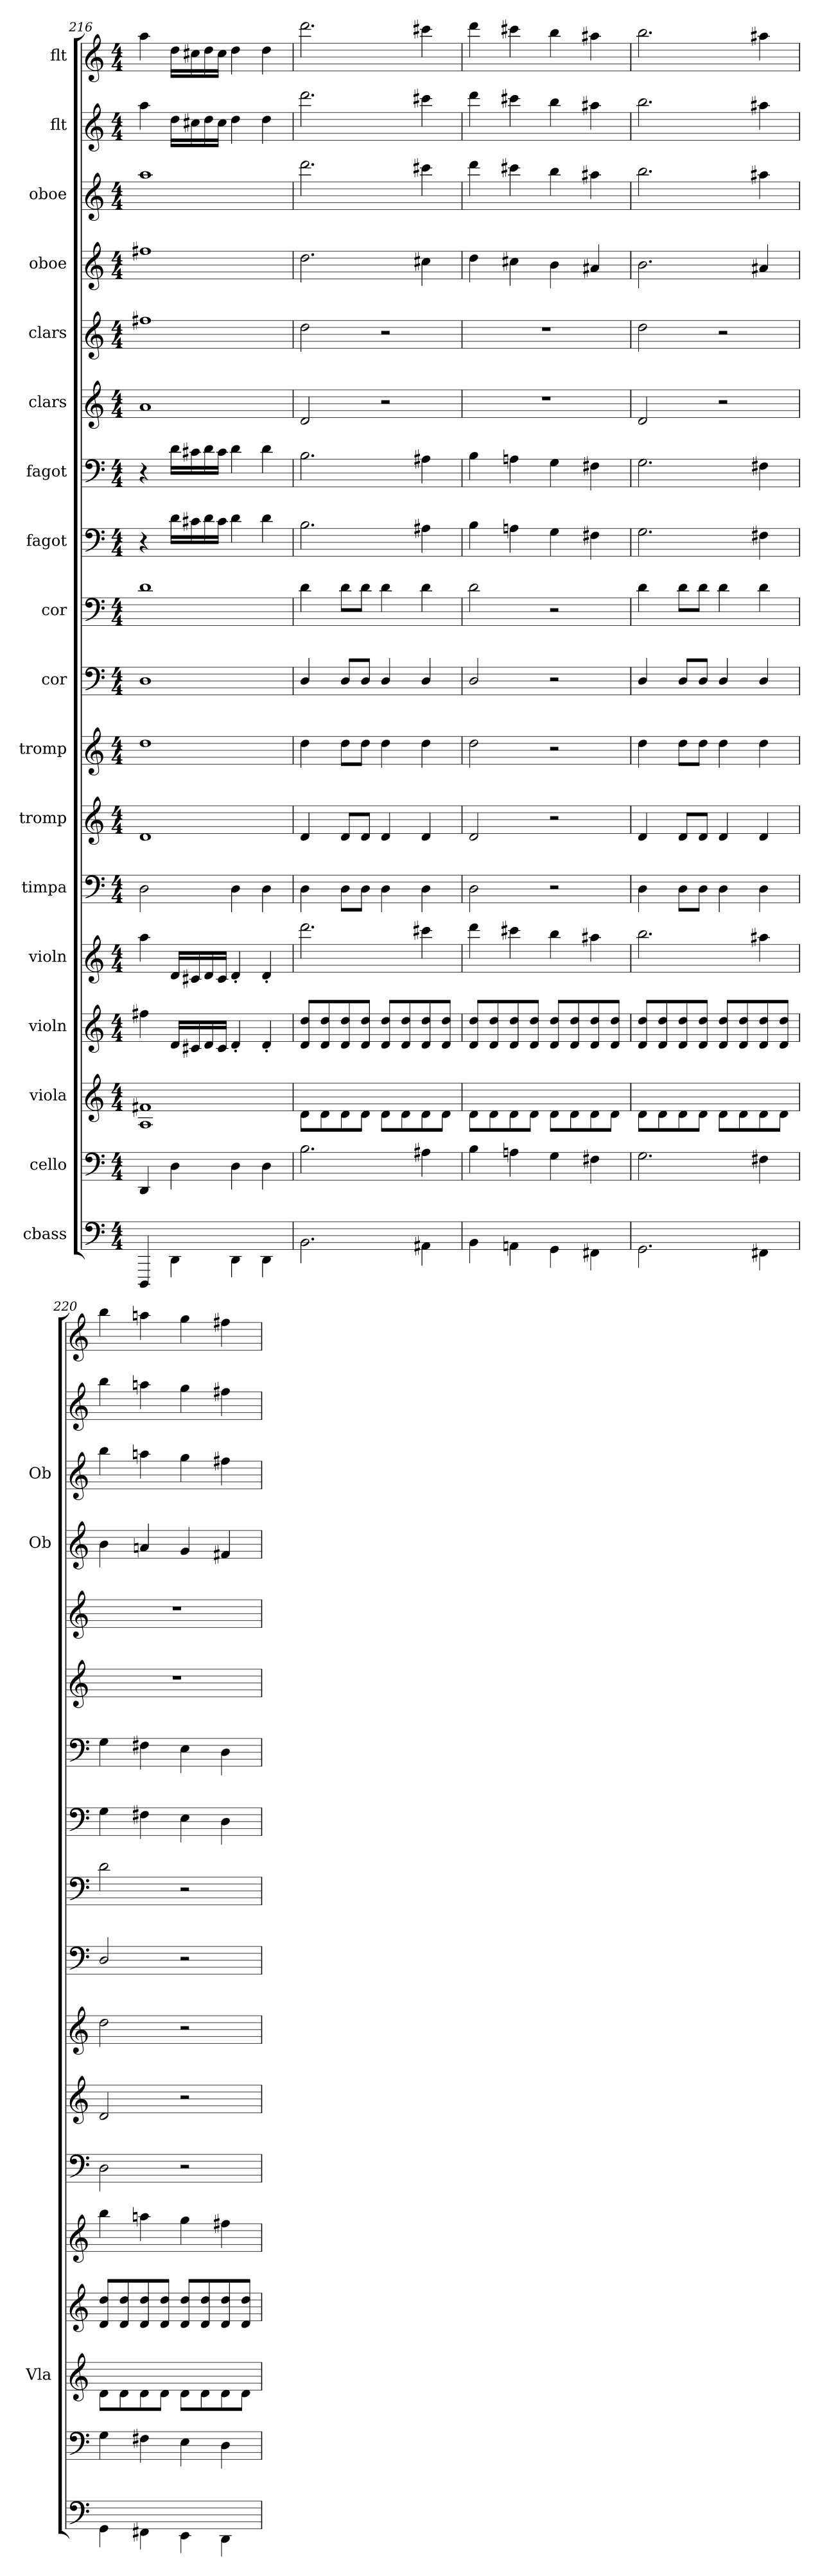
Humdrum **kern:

**kern	**kern	**kern	**kern	**kern	**kern	**kern	**kern	**kern	**kern	**kern	**kern	**kern	**kern	**kern	**kern	**kern	**kern
*part18	*part17	*part16	*part15	*part14	*part13	*part12	*part11	*part10	*part9	*part8	*part7	*part6	*part5	*part4	*part3	*part2	*part1
*staff18	*staff17	*staff16	*staff15	*staff14	*staff13	*staff12	*staff11	*staff10	*staff9	*staff8	*staff7	*staff6	*staff5	*staff4	*staff3	*staff2	*staff1
*I"cbass	*I"cello	*I"viola	*I"violn	*I"violn	*I"timpa	*I"tromp	*I"tromp	*I"cor	*I"cor	*I"fagot	*I"fagot	*I"clars	*I"clars	*I"oboe	*I"oboe	*I"flt	*I"flt
*	*	*I'Vla	*	*	*	*	*	*	*	*	*	*	*	*I'Ob	*I'Ob	*	*
*	*	*	*	*	*	*	*	*ITrd4c7	*ITrd4c7	*	*	*	*	*	*	*	*
*M4/4	*M4/4	*M4/4	*M4/4	*M4/4	*M4/4	*M4/4	*M4/4	*M4/4	*M4/4	*M4/4	*M4/4	*M4/4	*M4/4	*M4/4	*M4/4	*M4/4	*M4/4
=216	=216	=216	=216	=216	=216	=216	=216	=216	=216	=216	=216	=216	=216	=216	=216	=216	=216
4DDD/	4DD/	1f#\ 1A\	4ff#\	4aa\	2D\	1d/	1dd\	1GG/	1G\	4r	4r	1a\	1ff#\	1ff#\	1aa\	4aa\	4aa\
4DD\	4D\	.	16d/LL	16d/LL	.	.	.	.	.	16d\LL	16d\LL	.	.	.	.	16dd\LL	16dd\LL
.	.	.	16c#/	16c#/	.	.	.	.	.	16c#\	16c#\	.	.	.	.	16cc#\	16cc#\
.	.	.	16d/	16d/	.	.	.	.	.	16d\	16d\	.	.	.	.	16dd\	16dd\
.	.	.	16c#/JJ	16c#/JJ	.	.	.	.	.	16c#\JJ	16c#\JJ	.	.	.	.	16cc#\JJ	16cc#\JJ
4DD\	4D\	.	4d'>/	4d'>/	4D\	.	.	.	.	4d\	4d\	.	.	.	.	4dd\	4dd\
4DD\	4D\	.	4d'>/	4d'>/	4D\	.	.	.	.	4d\	4d\	.	.	.	.	4dd\	4dd\
=217	=217	=217	=217	=217	=217	=217	=217	=217	=217	=217	=217	=217	=217	=217	=217	=217	=217
2.BB\	2.B\	8d\L	8dd/ 8d/L	2.ddd\	4D\	4d/	4dd\	4GG/	4G\	2.B\	2.B\	2d/	2dd\	2.dd\	2.ddd\	2.ddd\	2.ddd\
.	.	8d\	8dd/ 8d/	.	.	.	.	.	.	.	.	.	.	.	.	.	.
.	.	8d\	8dd/ 8d/	.	8D\L	8d/L	8dd\L	8GG/L	8G\L	.	.	.	.	.	.	.	.
.	.	8d\J	8dd/ 8d/J	.	8D\J	8d/J	8dd\J	8GG/J	8G\J	.	.	.	.	.	.	.	.
.	.	8d\L	8dd/ 8d/L	.	4D\	4d/	4dd\	4GG/	4G\	.	.	2r	2r	.	.	.	.
.	.	8d\	8dd/ 8d/	.	.	.	.	.	.	.	.	.	.	.	.	.	.
4AA#\	4A#\	8d\	8dd/ 8d/	4ccc#\	4D\	4d/	4dd\	4GG/	4G\	4A#\	4A#\	.	.	4cc#\	4ccc#\	4ccc#\	4ccc#\
.	.	8d\J	8dd/ 8d/J	.	.	.	.	.	.	.	.	.	.	.	.	.	.
=218	=218	=218	=218	=218	=218	=218	=218	=218	=218	=218	=218	=218	=218	=218	=218	=218	=218
4BB\	4B\	8d\L	8dd/ 8d/L	4ddd\	2D\	2d/	2dd\	2GG/	2G\	4B\	4B\	1r	1r	4dd\	4ddd\	4ddd\	4ddd\
.	.	8d\	8dd/ 8d/	.	.	.	.	.	.	.	.	.	.	.	.	.	.
4AAn\	4An\	8d\	8dd/ 8d/	4ccc#\	.	.	.	.	.	4An\	4An\	.	.	4cc#\	4ccc#\	4ccc#\	4ccc#\
.	.	8d\J	8dd/ 8d/J	.	.	.	.	.	.	.	.	.	.	.	.	.	.
4GG\	4G\	8d\L	8dd/ 8d/L	4bb\	2r	2r	2r	2r	2r	4G\	4G\	.	.	4b\	4bb\	4bb\	4bb\
.	.	8d\	8dd/ 8d/	.	.	.	.	.	.	.	.	.	.	.	.	.	.
4FF#\	4F#\	8d\	8dd/ 8d/	4aa#\	.	.	.	.	.	4F#\	4F#\	.	.	4a#/	4aa#\	4aa#\	4aa#\
.	.	8d\J	8dd/ 8d/J	.	.	.	.	.	.	.	.	.	.	.	.	.	.
=219	=219	=219	=219	=219	=219	=219	=219	=219	=219	=219	=219	=219	=219	=219	=219	=219	=219
2.GG\	2.G\	8d\L	8dd/ 8d/L	2.bb\	4D\	4d/	4dd\	4GG/	4G\	2.G\	2.G\	2d/	2dd\	2.b\	2.bb\	2.bb\	2.bb\
.	.	8d\	8dd/ 8d/	.	.	.	.	.	.	.	.	.	.	.	.	.	.
.	.	8d\	8dd/ 8d/	.	8D\L	8d/L	8dd\L	8GG/L	8G\L	.	.	.	.	.	.	.	.
.	.	8d\J	8dd/ 8d/J	.	8D\J	8d/J	8dd\J	8GG/J	8G\J	.	.	.	.	.	.	.	.
.	.	8d\L	8dd/ 8d/L	.	4D\	4d/	4dd\	4GG/	4G\	.	.	2r	2r	.	.	.	.
.	.	8d\	8dd/ 8d/	.	.	.	.	.	.	.	.	.	.	.	.	.	.
4FF#\	4F#\	8d\	8dd/ 8d/	4aa#\	4D\	4d/	4dd\	4GG/	4G\	4F#\	4F#\	.	.	4a#/	4aa#\	4aa#\	4aa#\
.	.	8d\J	8dd/ 8d/J	.	.	.	.	.	.	.	.	.	.	.	.	.	.
=220	=220	=220	=220	=220	=220	=220	=220	=220	=220	=220	=220	=220	=220	=220	=220	=220	=220
4GG\	4G\	8d\L	8dd/ 8d/L	4bb\	2D\	2d/	2dd\	2GG/	2G\	4G\	4G\	1r	1r	4b\	4bb\	4bb\	4bb\
.	.	8d\	8dd/ 8d/	.	.	.	.	.	.	.	.	.	.	.	.	.	.
4FF#\	4F#\	8d\	8dd/ 8d/	4aan\	.	.	.	.	.	4F#\	4F#\	.	.	4an/	4aan\	4aan\	4aan\
.	.	8d\J	8dd/ 8d/J	.	.	.	.	.	.	.	.	.	.	.	.	.	.
4EE\	4E\	8d\L	8dd/ 8d/L	4gg\	2r	2r	2r	2r	2r	4E\	4E\	.	.	4g/	4gg\	4gg\	4gg\
.	.	8d\	8dd/ 8d/	.	.	.	.	.	.	.	.	.	.	.	.	.	.
4DD\	4D\	8d\	8dd/ 8d/	4ff#\	.	.	.	.	.	4D\	4D\	.	.	4f#/	4ff#\	4ff#\	4ff#\
.	.	8d\J	8dd/ 8d/J	.	.	.	.	.	.	.	.	.	.	.	.	.	.
=	=	=	=	=	=	=	=	=	=	=	=	=	=	=	=	=	=
*-	*-	*-	*-	*-	*-	*-	*-	*-	*-	*-	*-	*-	*-	*-	*-	*-	*-
